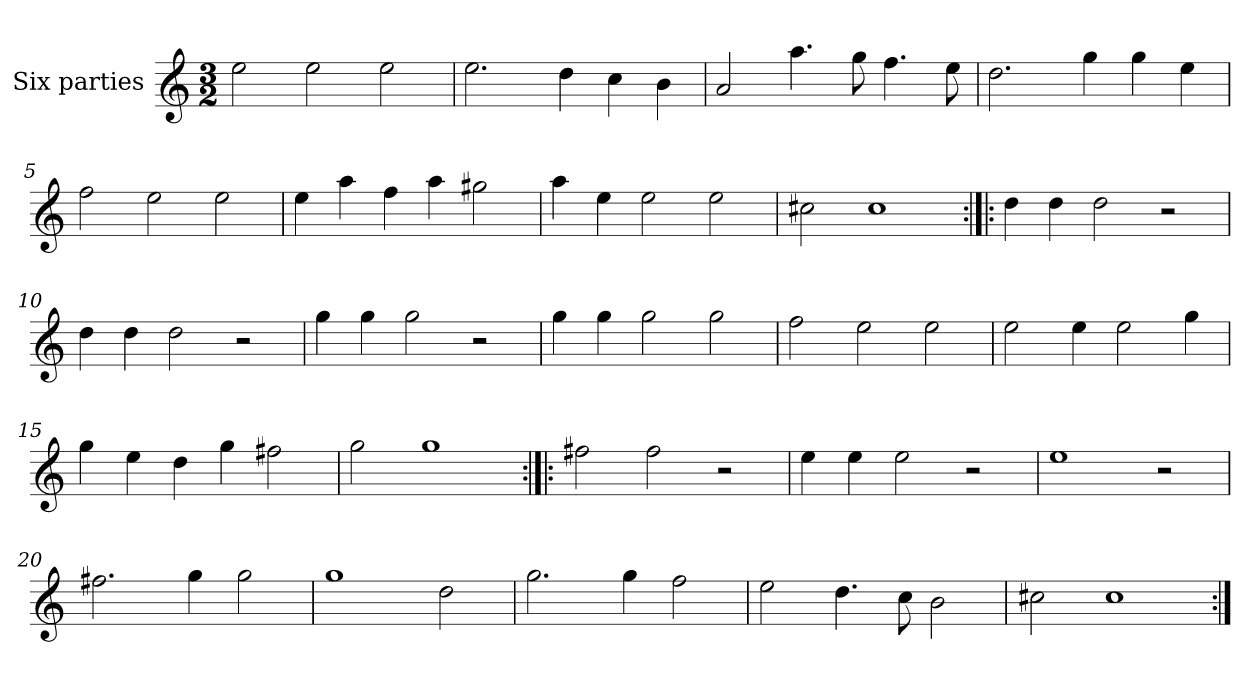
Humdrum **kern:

**kern
*part1
*staff1
*I"Six parties
*clefG2
*k[]
*M3/2
*MM180
=1
2ee\
2ee\
2ee\
=2
2.ee\
4dd\
4cc\
4b\
=3
2a/
4.aa\
8gg\
4.ff\
8ee\
=4
2.dd\
4gg\
4gg\
4ee\
=5
2ff\
2ee\
2ee\
=6
4ee\
4aa\
4ff\
4aa\
2gg#X\
=7
4aa\
4ee\
2ee\
2ee\
=8
2cc#X\
1cc#
=9:|!|:
4dd\
4dd\
2dd\
2r
=10
4dd\
4dd\
2dd\
2r
=11
4gg\
4gg\
2gg\
2r
=12
4gg\
4gg\
2gg\
2gg\
=13
2ff\
2ee\
2ee\
=14
2ee\
4ee\
2ee\
4gg\
=15
4gg\
4ee\
4dd\
4gg\
2ff#X\
=16
2gg\
1gg
=17:|!|:
2ff#X\
2ff#\
2r
=18
4ee\
4ee\
2ee\
2r
=19
1ee
2r
=20
2.ff#X\
4gg\
2gg\
=21
1gg
2dd\
=22
2.gg\
4gg\
2ff\
=23
2ee\
4.dd\
8cc\
2b\
=24
2cc#X\
1cc#
=:|!
*-
